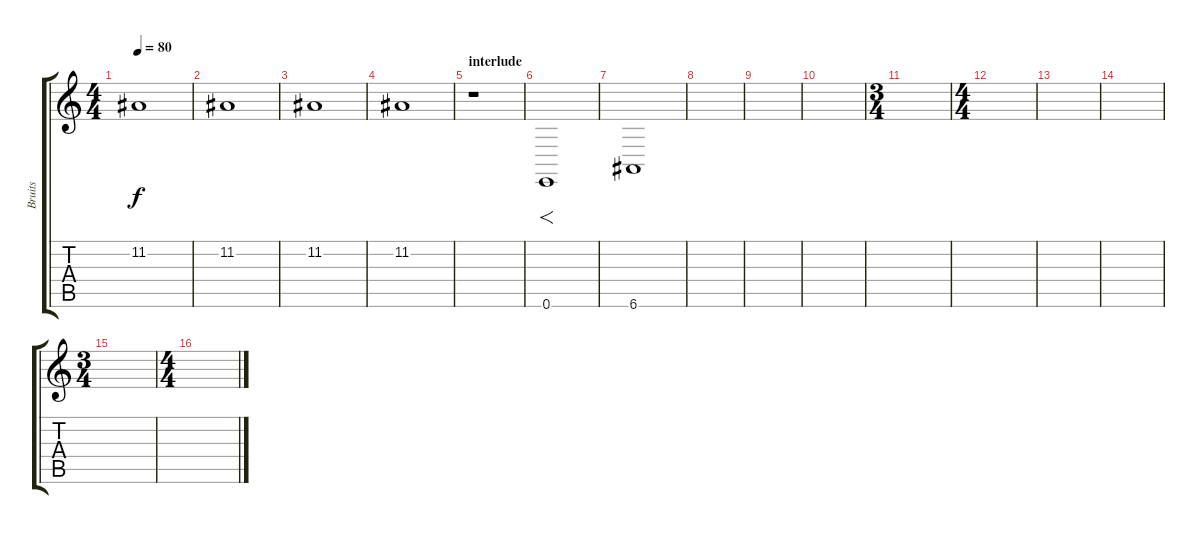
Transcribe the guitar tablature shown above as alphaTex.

\track ("Bruits" "Bruits") {instrument stringensemble2}
\staff {score tabs}
\tuning (E4 B3 G3 D3 A2 E2) {hide}
\ts (4 4)
\tempo 80
\clef g2
\ks c
11.2.1{dy f} |
11.2.1 |
11.2.1 |
11.2.1 |
\section ("" "interlude")
r.1{volume 10 instrument seashore} |
0.6.1{f volume 10 instrument seashore} |
6.6.1 |
|
|
|
\ts (3 4)
|
\ts (4 4)
|
|
|
\ts (3 4)
|
\ts (4 4)
